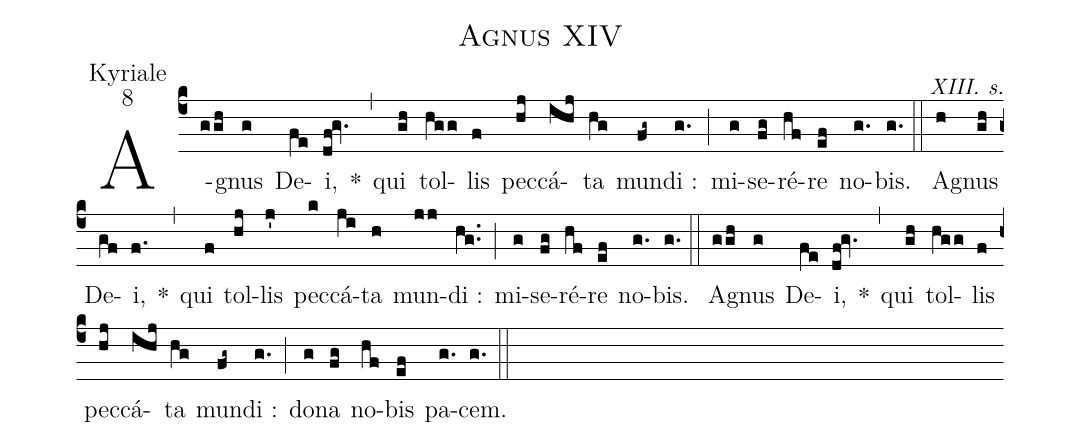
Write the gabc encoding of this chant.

name:Agnus XIV;
office-part:Kyriale;
mode:8;
commentary:XIII. s.;
%%
(c4) A(ggh)gnus(g) De(fe)i,(df!gv.) *(,) qui(gh) tol(hgg)lis(f) pec(hj)cá(ihj)ta(hg) mun(fg~)di :(g.) (;) mi(g)se(fg)ré(hf)re(ef) no(g.)bis.(g.) (::)
A(h)gnus(gh) De(gf)i,(f.) *(,) qui(f) tol(hj)lis(j') pec(k)cá(ji)ta(h) mun(jj)di :(hg..) (;) mi(g)se(fg)ré(hf)re(ef) no(g.)bis.(g.) (::)
A(ggh)gnus(g) De(fe)i,(df!gv.) *(,) qui(gh) tol(hgg)lis(f) pec(hj)cá(ihj)ta(hg) mun(fg~)di :(g.) (;) do(g)na(fg) no(hf)bis(ef) pa(g.)cem.(g.) (::)
